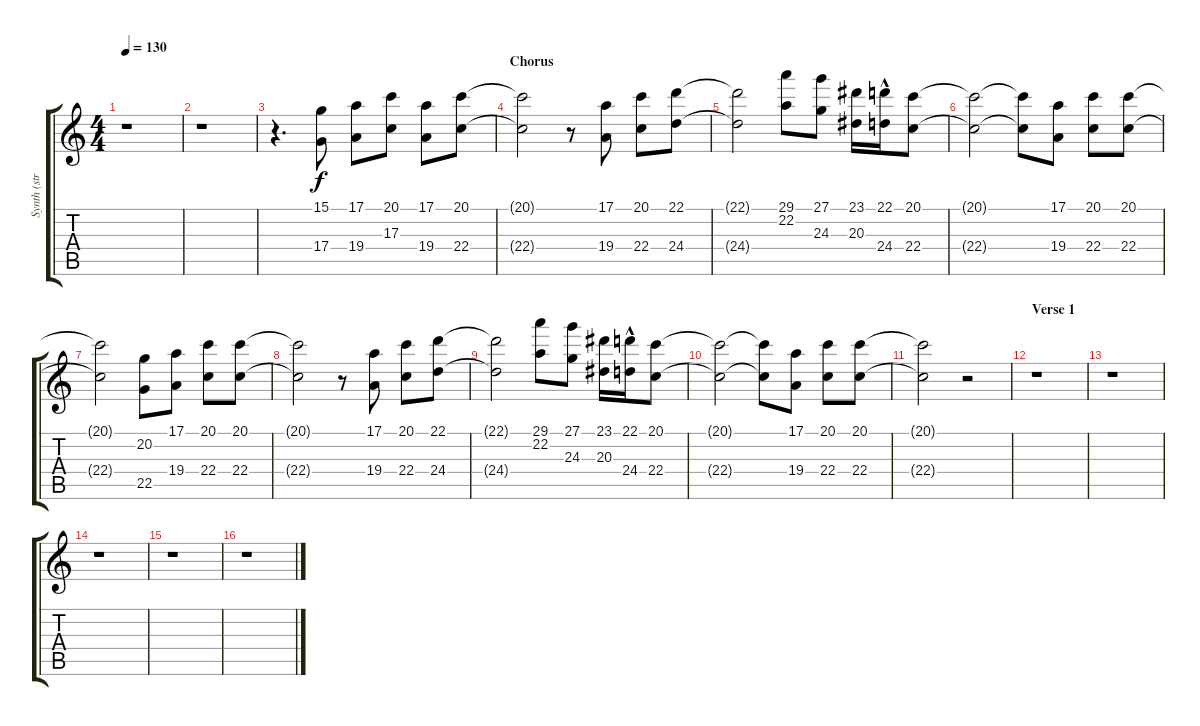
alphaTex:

\track ("Synth (strings)" "Synth (str") {instrument stringensemble1}
\staff {score tabs}
\tuning (E4 B3 G3 D3 A2 E2) {hide}
\ts (4 4)
\tempo 130
\clef g2
\ks c
r.1{dy f} |
r.1 |
r.4{d} (15.1 17.4).8 (17.1 19.4).8 (20.1 17.3).8 (17.1 19.4).8 (20.1 22.4).8 |
\section ("" "Chorus")
(20.1{t} 22.4{t}).2 r.8 (17.1 19.4).8 (20.1 22.4).8 (22.1 24.4).8 |
(22.1{t} 24.4{t}).2 (29.1 22.2).8 (27.1 24.3).8 (23.1 20.3).16 (22.1{hac} 24.4{hac}).16 (20.1 22.4).8 |
(20.1{t} 22.4{t}).2 (20.1{t} 22.4{t}).8 (17.1 19.4).8 (20.1 22.4).8 (20.1 22.4).8 |
(20.1{t} 22.4{t}).2 (20.2 22.5).8 (17.1 19.4).8 (20.1 22.4).8 (20.1 22.4).8 |
(20.1{t} 22.4{t}).2 r.8 (17.1 19.4).8 (20.1 22.4).8 (22.1 24.4).8 |
(22.1{t} 24.4{t}).2 (29.1 22.2).8 (27.1 24.3).8 (23.1 20.3).16 (22.1{hac} 24.4{hac}).16 (20.1 22.4).8 |
(20.1{t} 22.4{t}).2 (20.1{t} 22.4{t}).8 (17.1 19.4).8 (20.1 22.4).8 (20.1 22.4).8 |
(20.1{t} 22.4{t}).2 r.2 |
\section ("" "Verse 1")
r.1 |
r.1 |
r.1 |
r.1 |
r.1
